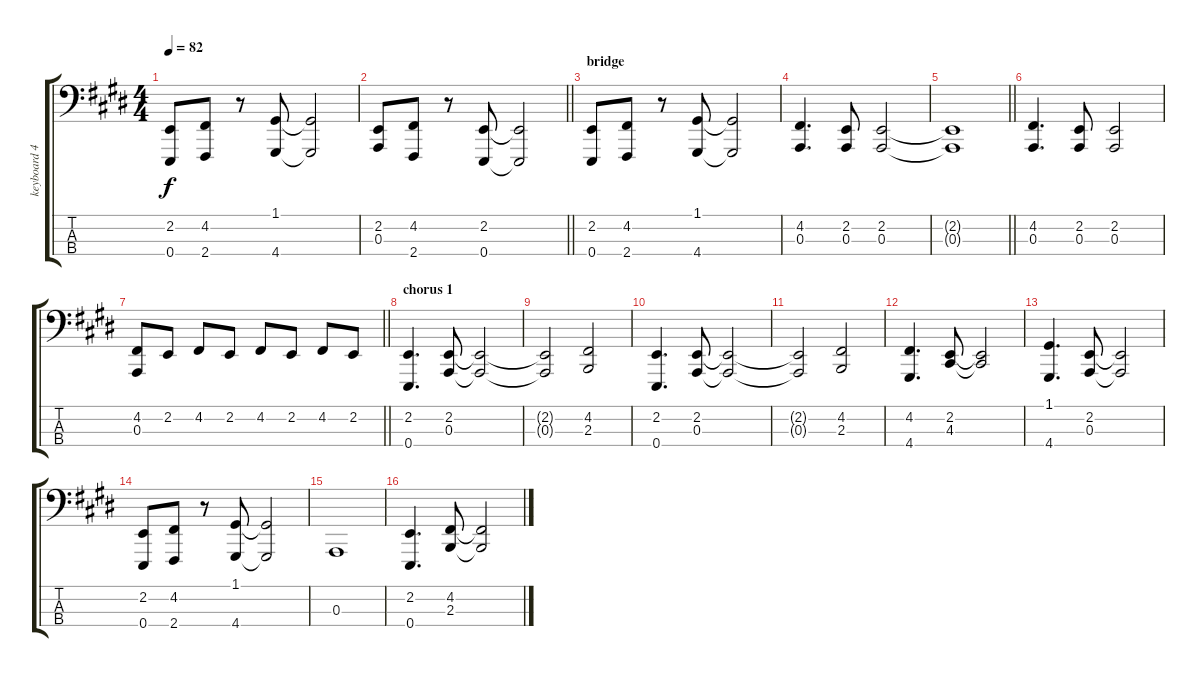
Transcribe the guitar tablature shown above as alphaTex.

\track ("keyboard 4" "keyboard 4") {instrument stringensemble2}
\staff {score tabs}
\tuning (G2 D2 A1 E1) {hide}
\ts (4 4)
\tempo 82
\clef f4
\ks e
(2.2 0.4).8{dy f} (4.2 2.4).8 r.8 (1.1 4.4).8 (1.1{t} 4.4{t}).2 |
\barLineRight lightlight
(2.2 0.3).8 (4.2 2.4).8 r.8 (2.2 0.4).8 (2.2{t} 0.4{t}).2 |
\section ("" "bridge")
(2.2 0.4).8 (4.2 2.4).8 r.8 (1.1 4.4).8 (1.1{t} 4.4{t}).2 |
(4.2 0.3).4{d} (2.2 0.3).8 (2.2 0.3).2 |
\barLineRight lightlight
(2.2{t} 0.3{t}).1 |
(4.2 0.3).4{d} (2.2 0.3).8 (2.2 0.3).2 |
\barLineRight lightlight
(4.2 0.3).8 2.2.8 4.2.8 2.2.8 4.2.8 2.2.8 4.2.8 2.2.8 |
\section ("" "chorus 1")
(2.2 0.4).4{d} (2.2 0.3).8 (2.2{t} 0.3{t}).2 |
(2.2{t} 0.3{t}).2 (4.2 2.3).2 |
(2.2 0.4).4{d} (2.2 0.3).8 (2.2{t} 0.3{t}).2 |
(2.2{t} 0.3{t}).2 (4.2 2.3).2 |
(4.2 4.4).4{d} (2.2 4.3).8 (2.2{t} 4.3{t}).2 |
(1.1 4.4).4{d} (2.2 0.3).8 (2.2{t} 0.3{t}).2 |
(2.2 0.4).8 (4.2 2.4).8 r.8 (1.1 4.4).8 (1.1{t} 4.4{t}).2 |
0.3.1 |
(2.2 0.4).4{d} (4.2 2.3).8 (4.2{t} 2.3{t}).2
